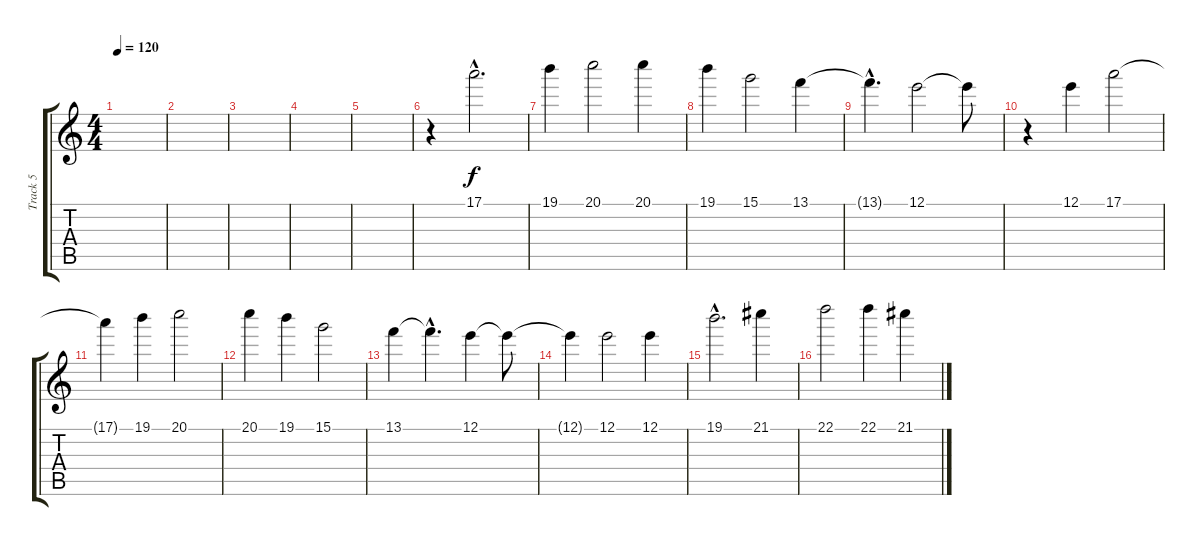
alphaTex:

\track ("Track 5" "Track 5") {instrument distortionguitar}
\staff {score tabs}
\tuning (E4 B3 G3 D3 A2 E2) {hide}
\ts (4 4)
\tempo 120
\clef g2
\ks c
|
|
|
|
|
r.4 17.1{hac}.2{d} |
19.1.4 20.1.2 20.1.4 |
19.1.4 15.1.2 13.1.4 |
13.1{hac t}.4{d} 12.1.2 12.1{t}.8 |
r.4 12.1.4 17.1.2 |
17.1{t}.4 19.1.4 20.1.2 |
20.1.4 19.1.4 15.1.2 |
13.1.4 13.1{hac t}.4{d} 12.1.4 12.1{t}.8 |
12.1{t}.4 12.1.2 12.1.4 |
19.1{hac}.2{d} 21.1.4 |
22.1.2 22.1.4 21.1.4
